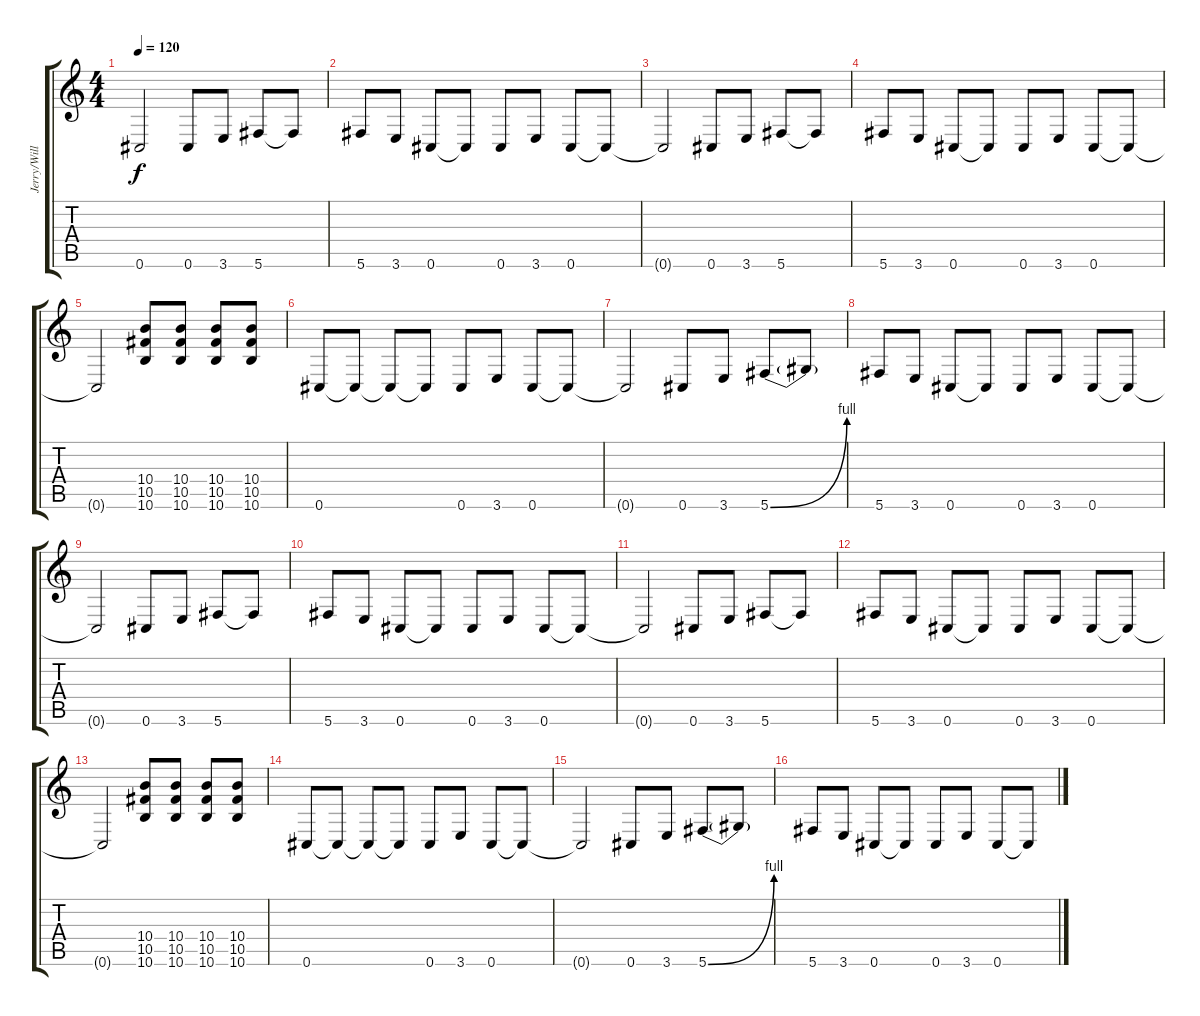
\track ("Jerry/Will" "Jerry/Will") {instrument overdrivenguitar}
\staff {score tabs}
\tuning (Eb4 Bb3 Gb3 Db3 Ab2 Db2) {hide}
\ts (4 4)
\tempo 120
\clef g2
\ks c
0.6{t}.2{dy f} 0.6.8 3.6.8 5.6.8 5.6{t}.8 |
5.6.8 3.6.8 0.6.8 0.6{t}.8 0.6.8 3.6.8 0.6.8 0.6{t}.8 |
0.6{t}.2 0.6.8 3.6.8 5.6.8 5.6{t}.8 |
5.6.8 3.6.8 0.6.8 0.6{t}.8 0.6.8 3.6.8 0.6.8 0.6{t}.8 |
0.6{t}.2 (10.4 10.5 10.6).8 (10.4 10.5 10.6).8 (10.4 10.5 10.6).8 (10.4 10.5 10.6).8 |
0.6.8 0.6{t}.8 0.6{t}.8 0.6{t}.8 0.6.8 3.6.8 0.6.8 0.6{t}.8 |
0.6{t}.2 0.6.8 3.6.8 5.6{be (bend 0 0 60 4)}.8 5.6{t}.8 |
5.6.8 3.6.8 0.6.8 0.6{t}.8 0.6.8 3.6.8 0.6.8 0.6{t}.8 |
0.6{t}.2 0.6.8 3.6.8 5.6.8 5.6{t}.8 |
5.6.8 3.6.8 0.6.8 0.6{t}.8 0.6.8 3.6.8 0.6.8 0.6{t}.8 |
0.6{t}.2 0.6.8 3.6.8 5.6.8 5.6{t}.8 |
5.6.8 3.6.8 0.6.8 0.6{t}.8 0.6.8 3.6.8 0.6.8 0.6{t}.8 |
0.6{t}.2 (10.4 10.5 10.6).8 (10.4 10.5 10.6).8 (10.4 10.5 10.6).8 (10.4 10.5 10.6).8 |
0.6.8 0.6{t}.8 0.6{t}.8 0.6{t}.8 0.6.8 3.6.8 0.6.8 0.6{t}.8 |
0.6{t}.2 0.6.8 3.6.8 5.6{be (bend 0 0 60 4)}.8 5.6{t}.8 |
5.6.8 3.6.8 0.6.8 0.6{t}.8 0.6.8 3.6.8 0.6.8 0.6{t}.8
